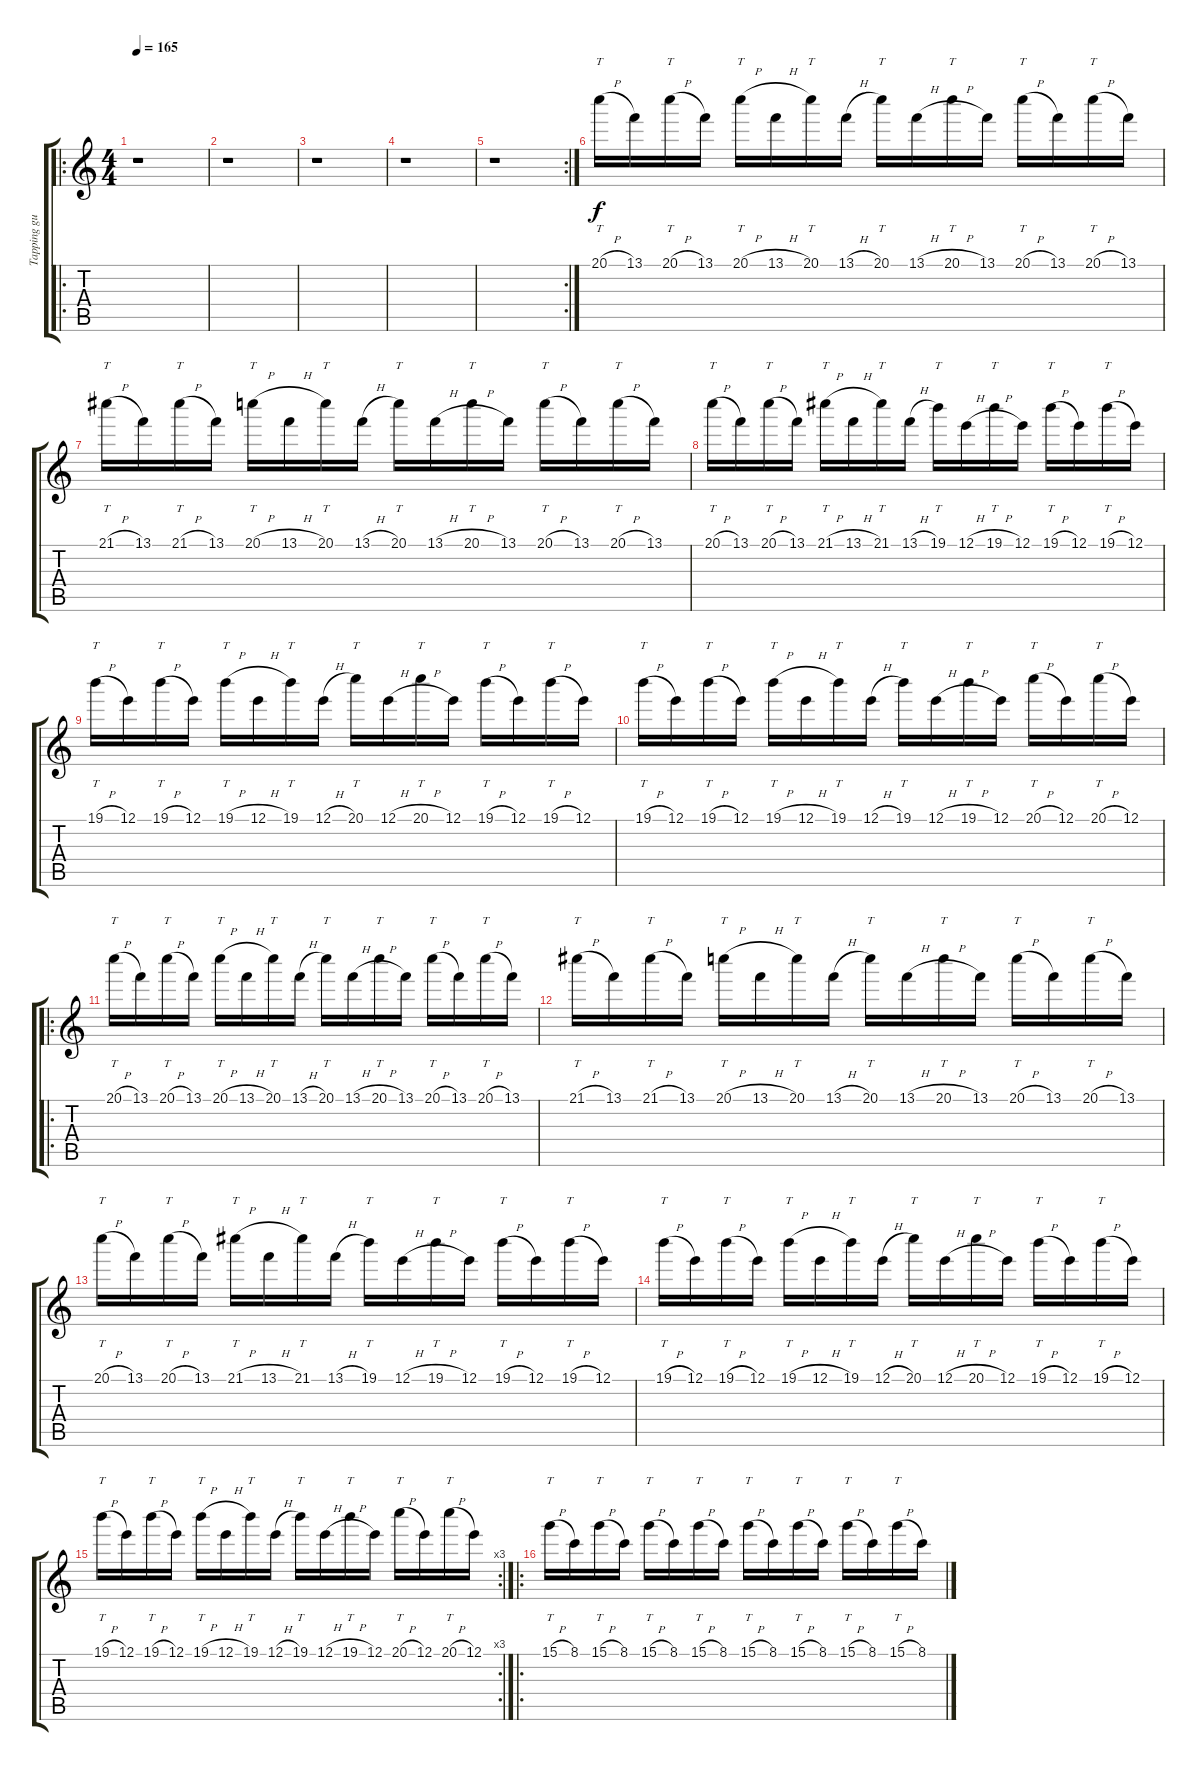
\track ("Tapping guitar" "Tapping gu") {instrument overdrivenguitar}
\staff {score tabs}
\tuning (E4 B3 G3 D3 A2 E2) {hide}
\ro
\ts (4 4)
\tempo 165
\clef g2
\ks c
r.1{dy f instrument overdrivenguitar} |
r.1 |
r.1 |
r.1 |
\rc 2
r.1 |
20.1{h}.16{tt} 13.1.16 20.1{h}.16{tt} 13.1.16 20.1{h}.16{tt} 13.1{h}.16 20.1.16{tt} 13.1{h}.16 20.1.16{tt} 13.1{h}.16 20.1{h}.16{tt} 13.1.16 20.1{h}.16{tt} 13.1.16 20.1{h}.16{tt} 13.1.16 |
21.1{h}.16{tt} 13.1.16 21.1{h}.16{tt} 13.1.16 20.1{h}.16{tt} 13.1{h}.16 20.1.16{tt} 13.1{h}.16 20.1.16{tt} 13.1{h}.16 20.1{h}.16{tt} 13.1.16 20.1{h}.16{tt} 13.1.16 20.1{h}.16{tt} 13.1.16 |
20.1{h}.16{tt} 13.1.16 20.1{h}.16{tt} 13.1.16 21.1{h}.16{tt} 13.1{h}.16 21.1.16{tt} 13.1{h}.16 19.1.16{tt} 12.1{h}.16 19.1{h}.16{tt} 12.1.16 19.1{h}.16{tt} 12.1.16 19.1{h}.16{tt} 12.1.16 |
19.1{h}.16{tt} 12.1.16 19.1{h}.16{tt} 12.1.16 19.1{h}.16{tt} 12.1{h}.16 19.1.16{tt} 12.1{h}.16 20.1.16{tt} 12.1{h}.16 20.1{h}.16{tt} 12.1.16 19.1{h}.16{tt} 12.1.16 19.1{h}.16{tt} 12.1.16 |
19.1{h}.16{tt} 12.1.16 19.1{h}.16{tt} 12.1.16 19.1{h}.16{tt} 12.1{h}.16 19.1.16{tt} 12.1{h}.16 19.1.16{tt} 12.1{h}.16 19.1{h}.16{tt} 12.1.16 20.1{h}.16{tt} 12.1.16 20.1{h}.16{tt} 12.1.16 |
\ro
20.1{h}.16{tt} 13.1.16 20.1{h}.16{tt} 13.1.16 20.1{h}.16{tt} 13.1{h}.16 20.1.16{tt} 13.1{h}.16 20.1.16{tt} 13.1{h}.16 20.1{h}.16{tt} 13.1.16 20.1{h}.16{tt} 13.1.16 20.1{h}.16{tt} 13.1.16 |
21.1{h}.16{tt} 13.1.16 21.1{h}.16{tt} 13.1.16 20.1{h}.16{tt} 13.1{h}.16 20.1.16{tt} 13.1{h}.16 20.1.16{tt} 13.1{h}.16 20.1{h}.16{tt} 13.1.16 20.1{h}.16{tt} 13.1.16 20.1{h}.16{tt} 13.1.16 |
20.1{h}.16{tt} 13.1.16 20.1{h}.16{tt} 13.1.16 21.1{h}.16{tt} 13.1{h}.16 21.1.16{tt} 13.1{h}.16 19.1.16{tt} 12.1{h}.16 19.1{h}.16{tt} 12.1.16 19.1{h}.16{tt} 12.1.16 19.1{h}.16{tt} 12.1.16 |
19.1{h}.16{tt} 12.1.16 19.1{h}.16{tt} 12.1.16 19.1{h}.16{tt} 12.1{h}.16 19.1.16{tt} 12.1{h}.16 20.1.16{tt} 12.1{h}.16 20.1{h}.16{tt} 12.1.16 19.1{h}.16{tt} 12.1.16 19.1{h}.16{tt} 12.1.16 |
\rc 3
19.1{h}.16{tt} 12.1.16 19.1{h}.16{tt} 12.1.16 19.1{h}.16{tt} 12.1{h}.16 19.1.16{tt} 12.1{h}.16 19.1.16{tt} 12.1{h}.16 19.1{h}.16{tt} 12.1.16 20.1{h}.16{tt} 12.1.16 20.1{h}.16{tt} 12.1.16 |
\ro
15.1{h}.16{tt} 8.1.16 15.1{h}.16{tt} 8.1.16 15.1{h}.16{tt} 8.1.16 15.1{h}.16{tt} 8.1.16 15.1{h}.16{tt} 8.1.16 15.1{h}.16{tt} 8.1.16 15.1{h}.16{tt} 8.1.16 15.1{h}.16{tt} 8.1.16
